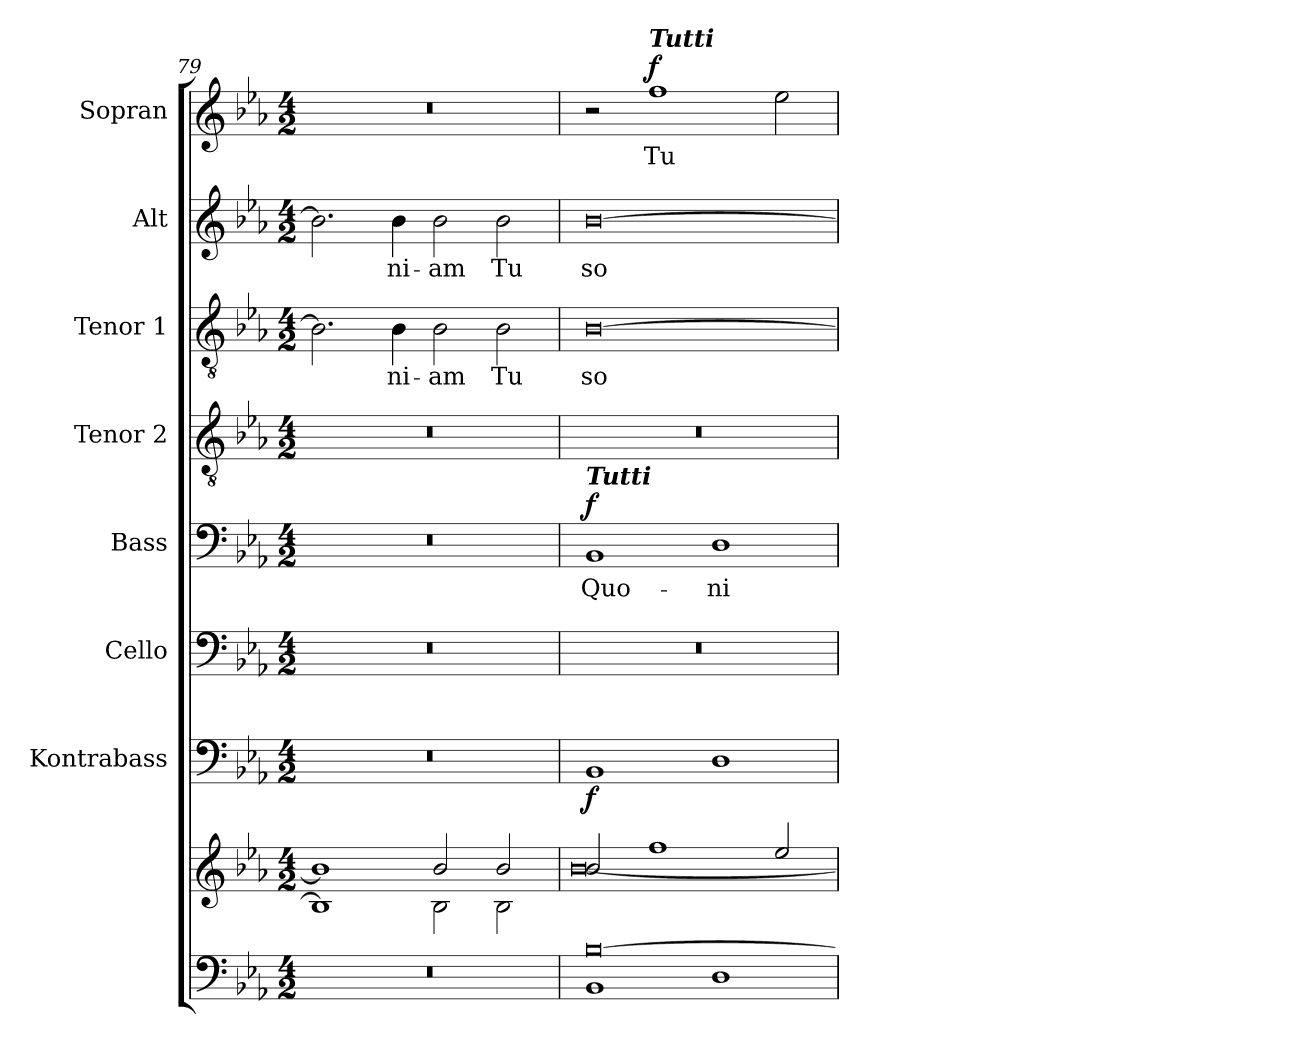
**kern	**kern	**kern	**dynam	**kern	**kern	**text	**dynam	**kern	**kern	**text	**kern	**text	**kern	**text	**dynam
*part8	*part8	*part7	*part7	*part6	*part5	*part5	*part5	*part4	*part3	*part3	*part2	*part2	*part1	*part1	*part1
*staff9	*staff8	*staff7	*staff7	*staff6	*staff5	*staff5	*staff5	*staff4	*staff3	*staff3	*staff2	*staff2	*staff1	*staff1	*staff1
*	*	*I"Kontrabass	*	*I"Cello	*I"Bass	*	*	*I"Tenor 2	*I"Tenor 1	*	*I"Alt	*	*I"Sopran	*	*
*	*	*I'Kb.	*	*	*I'B.	*	*	*I'T. 2	*I'T. 1	*	*I'A.	*	*I'S.	*	*
!!LO:PB:g=z
*clefF4	*clefG2	*clefF4	*	*clefF4	*clefF4	*	*	*clefGv2	*clefGv2	*	*clefG2	*	*clefG2	*	*
*	*	*ITrd7c12	*	*	*	*	*	*	*	*	*	*	*	*	*
*k[b-e-a-]	*k[b-e-a-]	*k[b-e-a-]	*	*k[b-e-a-]	*k[b-e-a-]	*	*	*k[b-e-a-]	*k[b-e-a-]	*	*k[b-e-a-]	*	*k[b-e-a-]	*	*
*E-:	*E-:	*E-:	*	*E-:	*E-:	*	*	*E-:	*E-:	*	*E-:	*	*E-:	*	*
*M4/2	*M4/2	*M4/2	*	*M4/2	*M4/2	*	*	*M4/2	*M4/2	*	*M4/2	*	*M4/2	*	*
=79	=79	=79	=79	=79	=79	=79	=79	=79	=79	=79	=79	=79	=79	=79	=79
*	*^	*	*	*	*	*	*	*	*	*	*	*	*	*	*
0r	1b-]	1B-]	0r	.	0r	0r	.	.	0r	2.B-\]	.	2.b-\]	.	0r	.	.
!	!	!	!	!	!	!	!	!	!	!	!LO:LY:b	!	!LO:LY:b	!	!	!
.	.	.	.	.	.	.	.	.	.	4B-\	-ni-	4b-\	-ni-	.	.	.
!	!	!	!	!	!	!	!	!	!	!	!LO:LY:b	!	!LO:LY:b	!	!	!
.	2b-/	2B-\	.	.	.	.	.	.	.	2B-\	-am	2b-\	-am	.	.	.
!	!	!	!	!	!	!	!	!	!	!	!LO:LY:b	!	!LO:LY:b	!	!	!
.	2b-/	2B-\	.	.	.	.	.	.	.	2B-\	Tu	2b-\	Tu	.	.	.
=80	=80	=80	=80	=80	=80	=80	=80	=80	=80	=80	=80	=80	=80	=80	=80	=80
*^	*	*	*	*	*	*	*	*	*	*	*	*	*	*	*	*
!	!	!	!	!	!	!	!LO:TX:a:Bi:t=Tutti	!	!	!	!	!	!	!	!	!	!
!	!	!	!	!	!LO:DY:b	!	!	!LO:LY:b	!LO:DY:a	!	!	!LO:LY:b	!	!LO:LY:b	!	!	!
[>0B-	1BB-	2b-/	[<0b-	1BBB-	f	0r	1BB-	Quo-	f	0r	[0B-	so-	[0b-	so-	2r	.	.
!	!	!	!	!	!	!	!	!	!	!	!	!	!	!	!LO:TX:a:Bi:t=Tutti	!	!
!	!	!	!	!	!	!	!	!	!	!	!	!	!	!	!	!LO:LY:b	!LO:DY:a
.	.	1ff	.	.	.	.	.	.	.	.	.	.	.	.	1ff	Tu	f
!	!	!	!	!	!	!	!	!LO:LY:b	!	!	!	!	!	!	!	!	!
.	1D	.	.	1DD	.	.	1D	-ni-	.	.	.	.	.	.	.	.	.
.	.	2ee-/	.	.	.	.	.	.	.	.	.	.	.	.	2ee-\	.	.
*v	*v	*	*	*	*	*	*	*	*	*	*	*	*	*	*	*	*
*	*v	*v	*	*	*	*	*	*	*	*	*	*	*	*	*	*
=	=	=	=	=	=	=	=	=	=	=	=	=	=	=	=
*-	*-	*-	*-	*-	*-	*-	*-	*-	*-	*-	*-	*-	*-	*-	*-
